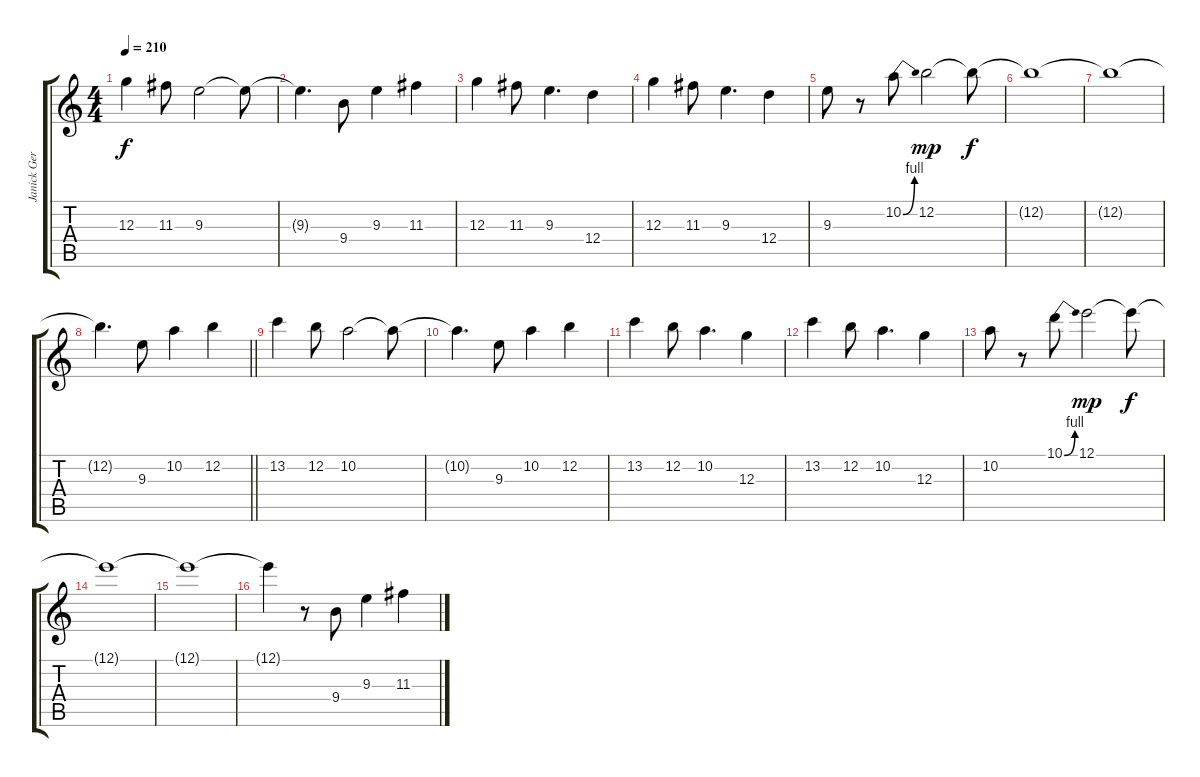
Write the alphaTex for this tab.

\track ("Janick Gers" "Janick Ger") {instrument overdrivenguitar}
\staff {score tabs}
\tuning (E4 B3 G3 D3 A2 E2) {hide}
\ts (4 4)
\tempo 210
\clef g2
\ks c
12.3.4{dy f} 11.3.8 9.3.2 9.3{t}.8 |
9.3{t}.4{d} 9.4.8 9.3.4 11.3.4 |
12.3.4 11.3.8 9.3.4{d} 12.4.4 |
12.3.4 11.3.8 9.3.4{d} 12.4.4 |
9.3.8 r.8 10.2{be (bend 0 0 60 4)}.8 12.2.2{dy mp} 12.2{t}.8{dy f} |
12.2{t}.1 |
12.2{t}.1 |
\barLineRight lightlight
12.2{t}.4{d} 9.3.8 10.2.4 12.2.4 |
13.2.4 12.2.8 10.2.2 10.2{t}.8 |
10.2{t}.4{d} 9.3.8 10.2.4 12.2.4 |
13.2.4 12.2.8 10.2.4{d} 12.3.4 |
13.2.4 12.2.8 10.2.4{d} 12.3.4 |
10.2.8 r.8 10.1{be (bend 0 0 60 4)}.8 12.1.2{dy mp} 12.1{t}.8{dy f} |
12.1{t}.1 |
12.1{t}.1 |
12.1{t}.4 r.8 9.4.8 9.3.4 11.3.4
